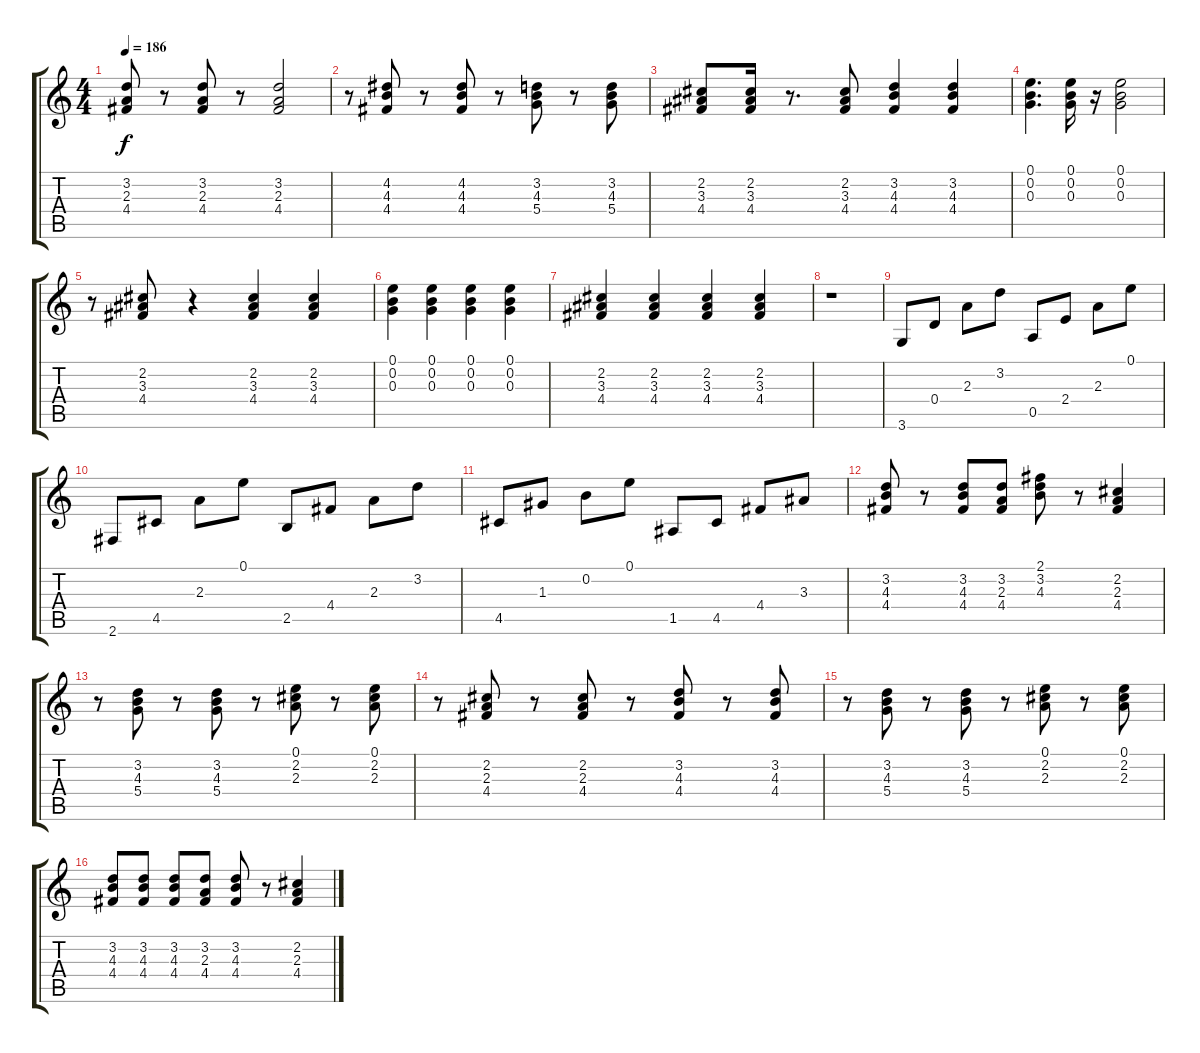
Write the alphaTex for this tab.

\track "" {instrument overdrivenguitar}
\staff {score tabs}
\tuning (E4 B3 G3 D3 A2 E2) {hide}
\ts (4 4)
\tempo 186
\clef g2
\ks c
(3.2 2.3 4.4).8{dy f} r.8 (3.2 2.3 4.4).8 r.8 (3.2 2.3 4.4).2 |
r.8 (4.2 4.3 4.4).8 r.8 (4.2 4.3 4.4).8 r.8 (3.2 4.3 5.4).8 r.8 (3.2 4.3 5.4).8 |
(2.2 3.3 4.4).8 (2.2 3.3 4.4).16 r.8{d} (2.2 3.3 4.4).8 (3.2 4.3 4.4).4 (3.2 4.3 4.4).4 |
(0.1 0.2 0.3).4{d} (0.1 0.2 0.3).16 r.16 (0.1 0.2 0.3).2 |
r.8 (2.2 3.3 4.4).8 r.4 (2.2 3.3 4.4).4 (2.2 3.3 4.4).4 |
(0.1 0.2 0.3).4 (0.1 0.2 0.3).4 (0.1 0.2 0.3).4 (0.1 0.2 0.3).4 |
(2.2 3.3 4.4).4 (2.2 3.3 4.4).4 (2.2 3.3 4.4).4 (2.2 3.3 4.4).4 |
r.1 |
3.6.8 0.4.8 2.3.8 3.2.8 0.5.8 2.4.8 2.3.8 0.1.8 |
2.6.8 4.5.8 2.3.8 0.1.8 2.5.8 4.4.8 2.3.8 3.2.8 |
4.5.8 1.3.8 0.2.8 0.1.8 1.5.8 4.5.8 4.4.8 3.3.8 |
(3.2 4.3 4.4).8 r.8 (3.2 4.3 4.4).8 (3.2 2.3 4.4).8 (2.1 3.2 4.3).8 r.8 (2.2 2.3 4.4).4 |
r.8 (3.2 4.3 5.4).8 r.8 (3.2 4.3 5.4).8 r.8 (0.1 2.2 2.3).8 r.8 (0.1 2.2 2.3).8 |
r.8 (2.2 2.3 4.4).8 r.8 (2.2 2.3 4.4).8 r.8 (3.2 4.3 4.4).8 r.8 (3.2 4.3 4.4).8 |
r.8 (3.2 4.3 5.4).8 r.8 (3.2 4.3 5.4).8 r.8 (0.1 2.2 2.3).8 r.8 (0.1 2.2 2.3).8 |
(3.2 4.3 4.4).8 (3.2 4.3 4.4).8 (3.2 4.3 4.4).8 (3.2 2.3 4.4).8 (3.2 4.3 4.4).8 r.8 (2.2 2.3 4.4).4
